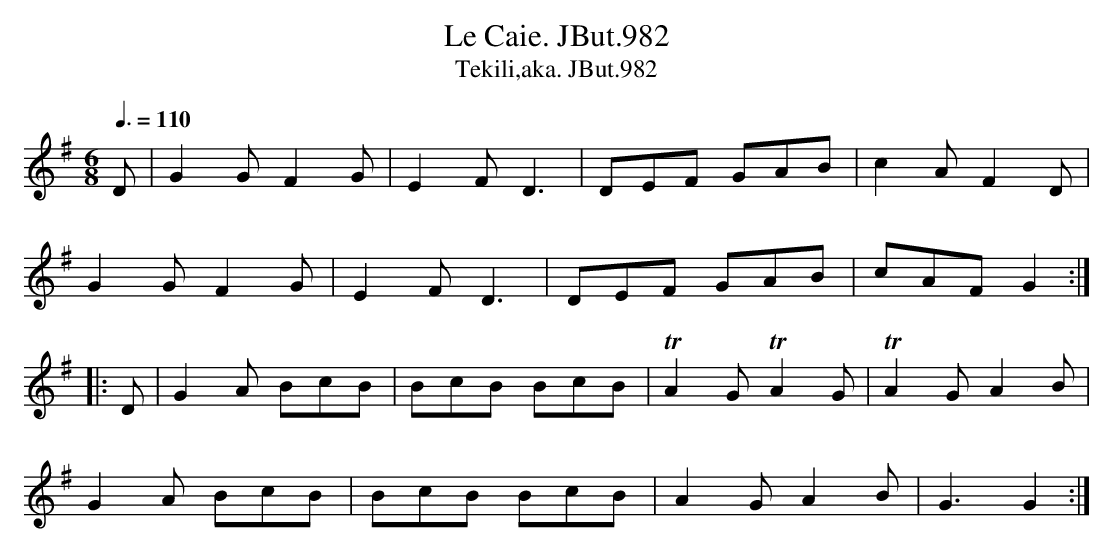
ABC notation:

X:1
T:Le Caie. JBut.982
T:Tekili,aka. JBut.982
M:6/8
L:1/8
Q:3/8=110
K:G
D|G2G F2G|E2F D3|DEF GAB|c2A F2D|
G2G F2G|E2F D3|DEF GAB|cAF G2:|
|:D|G2A BcB|BcB BcB|!trill!A2G !trill!A2G|!trill!A2G A2B|
G2A BcB|BcB BcB|A2G A2B|G3 G2:|
